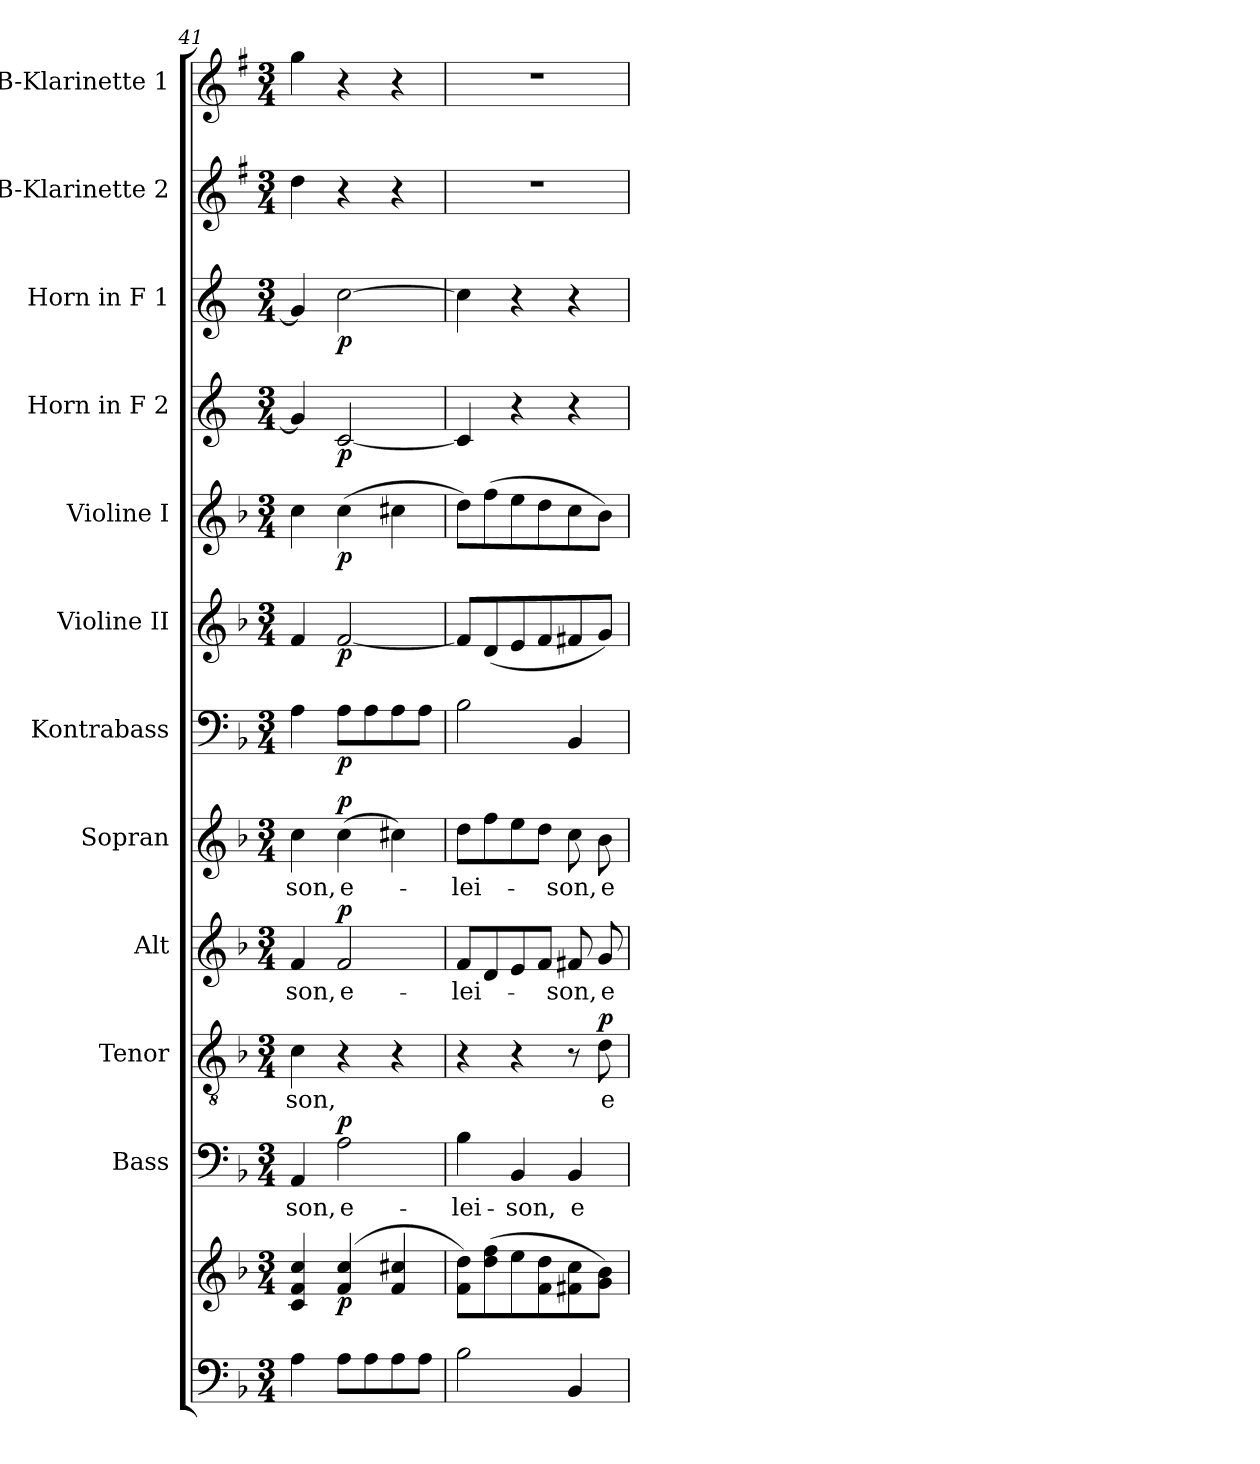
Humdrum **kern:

**kern	**kern	**dynam	**kern	**text	**dynam	**kern	**text	**dynam	**kern	**text	**dynam	**kern	**text	**dynam	**kern	**dynam	**kern	**dynam	**kern	**dynam	**kern	**dynam	**kern	**dynam	**kern	**kern
*part12	*part12	*part12	*part11	*part11	*part11	*part10	*part10	*part10	*part9	*part9	*part9	*part8	*part8	*part8	*part7	*part7	*part6	*part6	*part5	*part5	*part4	*part4	*part3	*part3	*part2	*part1
*staff13	*staff12	*staff12/13	*staff11	*staff11	*staff11	*staff10	*staff10	*staff10	*staff9	*staff9	*staff9	*staff8	*staff8	*staff8	*staff7	*staff7	*staff6	*staff6	*staff5	*staff5	*staff4	*staff4	*staff3	*staff3	*staff2	*staff1
*	*	*	*I"Bass	*	*	*I"Tenor	*	*	*I"Alt	*	*	*I"Sopran	*	*	*I"Kontrabass	*	*I"Violine II	*	*I"Violine I	*	*I"Horn in F 2	*	*I"Horn in F 1	*	*I"B-Klarinette 2	*I"B-Klarinette 1
*	*	*	*I'B.	*	*	*I'T.	*	*	*I'A.	*	*	*I'S.	*	*	*I'Kb.	*	*I'Vl. II	*	*I'Vl. I	*	*	*	*	*	*I'B Kl. 2	*I'B Kl. 1
*clefF4	*clefG2	*	*clefF4	*	*	*clefGv2	*	*	*clefG2	*	*	*clefG2	*	*	*clefF4	*	*clefG2	*	*clefG2	*	*clefG2	*	*clefG2	*	*clefG2	*clefG2
*	*	*	*	*	*	*	*	*	*	*	*	*	*	*	*ITrd7c12	*	*	*	*	*	*ITrd4c7	*	*ITrd4c7	*	*ITrd1c2	*ITrd1c2
*k[b-]	*k[b-]	*	*k[b-]	*	*	*k[b-]	*	*	*k[b-]	*	*	*k[b-]	*	*	*k[b-]	*	*k[b-]	*	*k[b-]	*	*k[b-]	*	*k[b-]	*	*k[b-]	*k[b-]
*F:	*F:	*	*F:	*	*	*F:	*	*	*F:	*	*	*F:	*	*	*F:	*	*F:	*	*F:	*	*F:	*	*F:	*	*F:	*F:
*M3/4	*M3/4	*	*M3/4	*	*	*M3/4	*	*	*M3/4	*	*	*M3/4	*	*	*M3/4	*	*M3/4	*	*M3/4	*	*M3/4	*	*M3/4	*	*M3/4	*M3/4
=41	=41	=41	=41	=41	=41	=41	=41	=41	=41	=41	=41	=41	=41	=41	=41	=41	=41	=41	=41	=41	=41	=41	=41	=41	=41	=41
!	!	!	!	!LO:LY:b	!	!	!LO:LY:b	!	!	!LO:LY:b	!	!	!LO:LY:b	!	!	!	!	!	!	!	!	!	!	!	!	!
4A\	4c/ 4f/ 4cc/	.	4AA/	-son,	.	4c\	-son,	.	4f/	-son,	.	4cc\	-son,	.	4AA\	.	4f/	.	4cc\	.	4c/]	.	4c/]	.	4cc\	4ff\
!	!	!LO:DY:b	!	!LO:LY:b	!LO:DY:a	!	!	!	!	!LO:LY:b	!LO:DY:a	!	!LO:LY:b	!LO:DY:a	!	!LO:DY:b	!	!LO:DY:b	!	!LO:DY:b	!	!LO:DY:b	!	!LO:DY:b	!	!
8A\L	(4f/ 4cc/	p	2A\	e-	p	4r	.	.	2f/	e-	p	(>4cc\	e-	p	8AA\L	p	[2f/	p	(>4cc\	p	[2F/	p	[2f\	p	4r	4r
8A\	.	.	.	.	.	.	.	.	.	.	.	.	.	.	8AA\	.	.	.	.	.	.	.	.	.	.	.
8A\	4f/ 4cc#X/	.	.	.	.	4r	.	.	.	.	.	4cc#X\)	.	.	8AA\	.	.	.	4cc#X\	.	.	.	.	.	4r	4r
8A\J	.	.	.	.	.	.	.	.	.	.	.	.	.	.	8AA\J	.	.	.	.	.	.	.	.	.	.	.
=42	=42	=42	=42	=42	=42	=42	=42	=42	=42	=42	=42	=42	=42	=42	=42	=42	=42	=42	=42	=42	=42	=42	=42	=42	=42	=42
!	!	!	!	!LO:LY:b	!	!	!	!	!	!LO:LY:b	!	!	!LO:LY:b	!	!	!	!	!	!	!	!	!	!	!	!	!
2B-\	8f\ 8dd\L)	.	4B-\	-lei-	.	4r	.	.	8f/L	-lei-	.	8dd\L	-lei-	.	2BB-\	.	8f/L]	.	8dd\L)	.	4F/]	.	4f\]	.	2.r	2.r
.	(>8dd\ 8ff\	.	.	.	.	.	.	.	8d/	.	.	8ff\	.	.	.	.	(<8d/	.	(>8ff\	.	.	.	.	.	.	.
!	!	!	!	!LO:LY:b	!	!	!	!	!	!	!	!	!	!	!	!	!	!	!	!	!	!	!	!	!	!
.	8ee\	.	4BB-/	-son,	.	4r	.	.	8e/	.	.	8ee\	.	.	.	.	8e/	.	8ee\	.	4r	.	4r	.	.	.
.	8f\ 8dd\	.	.	.	.	.	.	.	8f/J	.	.	8dd\J	.	.	.	.	8f/	.	8dd\	.	.	.	.	.	.	.
!	!	!	!	!LO:LY:b	!	!	!	!	!	!LO:LY:b	!	!	!LO:LY:b	!	!	!	!	!	!	!	!	!	!	!	!	!
4BB-/	8f#X\ 8cc\	.	4BB-/	e-	.	8r	.	.	8f#X/	-son,	.	8cc\	-son,	.	4BBB-/	.	8f#X/	.	8cc\	.	4r	.	4r	.	.	.
!	!	!	!	!	!	!	!LO:LY:b	!LO:DY:a	!	!LO:LY:b	!	!	!LO:LY:b	!	!	!	!	!	!	!	!	!	!	!	!	!
.	8g\ 8b-\J)	.	.	.	.	8d\	e-	p	8g/	e-	.	8b-\	e-	.	.	.	8g/J)	.	8b-\J)	.	.	.	.	.	.	.
=	=	=	=	=	=	=	=	=	=	=	=	=	=	=	=	=	=	=	=	=	=	=	=	=	=	=
*-	*-	*-	*-	*-	*-	*-	*-	*-	*-	*-	*-	*-	*-	*-	*-	*-	*-	*-	*-	*-	*-	*-	*-	*-	*-	*-
